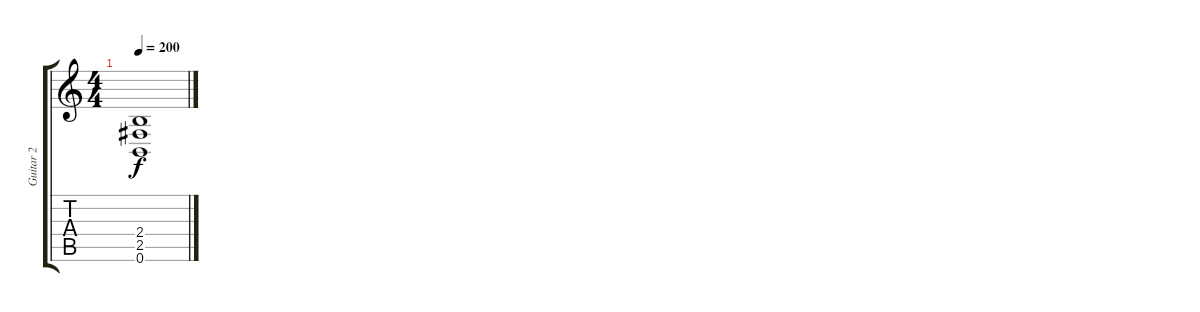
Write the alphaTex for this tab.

\track ("Guitar 2" "Guitar 2") {instrument distortionguitar}
\staff {score tabs}
\tuning (B3 Gb3 D3 A2 E2 B1) {hide}
\ts (4 4)
\tempo 200
\clef g2
\ks c
(2.4{t} 2.5{t} 0.6{t}).1{dy f}
